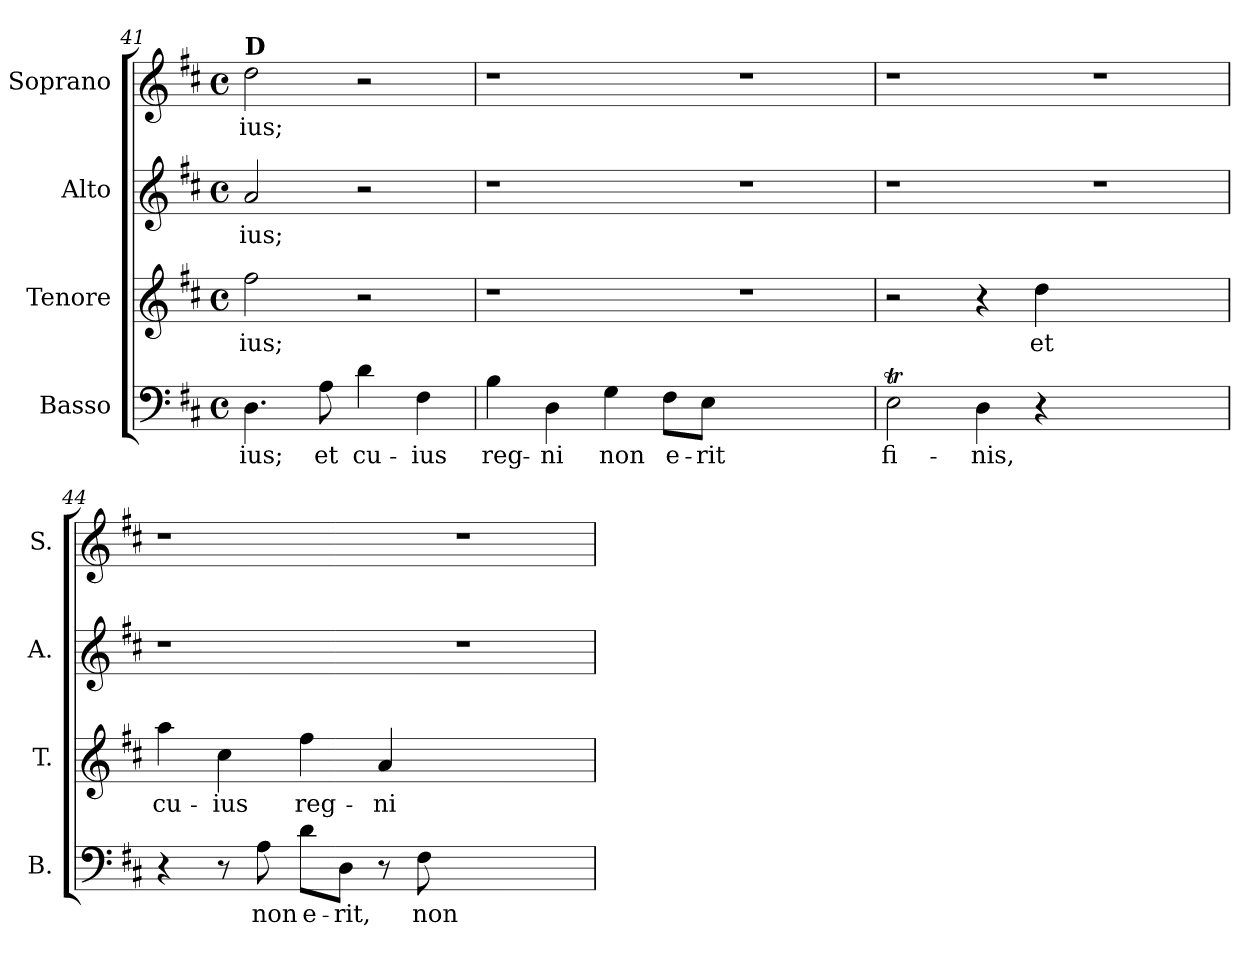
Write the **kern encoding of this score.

**kern	**text	**kern	**text	**kern	**text	**kern	**text
*part4	*part4	*part3	*part3	*part2	*part2	*part1	*part1
*staff4	*staff4	*staff3	*staff3	*staff2	*staff2	*staff1	*staff1
*I"Basso	*	*I"Tenore	*	*I"Alto	*	*I"Soprano	*
*I'B.	*	*I'T.	*	*I'A.	*	*I'S.	*
*clefF4	*	*clefG2	*	*clefG2	*	*clefG2	*
*	*	*ITrd7c12	*	*	*	*	*
*k[f#c#]	*	*k[f#c#]	*	*k[f#c#]	*	*k[f#c#]	*
*D:	*	*D:	*	*D:	*	*D:	*
*M4/4	*	*M4/4	*	*M4/4	*	*M4/4	*
*met(c)	*	*met(c)	*	*met(c)	*	*met(c)	*
=41	=41	=41	=41	=41	=41	=41	=41
!	!LO:LY:b:color=#000000	!	!	!	!	!	!
!	!	!	!LO:LY:b:color=#000000	!	!	!	!
!	!	!	!	!	!LO:LY:b:color=#000000	!	!
!	!	!	!	!	!	!LO:TX:a:B:t=D	!
!	!	!	!	!	!	!	!LO:LY:b:color=#000000
4.Di\	-ius;	2f#i\	-ius;	2ai/	-ius;	2ddi\	-ius;
!	!LO:LY:b:color=#000000	!	!	!	!	!	!
8Ai\	et	.	.	.	.	.	.
!	!LO:LY:b:color=#000000	!	!	!	!	!	!
4di\	cu-	2r	.	2r	.	2r	.
!	!LO:LY:b:color=#000000	!	!	!	!	!	!
4F#i\	-ius	.	.	.	.	.	.
!!LO:PB:g=z
=42	=42	=42	=42	=42	=42	=42	=42
!	!LO:LY:b:color=#000000	!	!	!	!	!	!
4Bi\	reg-	1r	.	1r	.	1r	.
!	!LO:LY:b:color=#000000	!	!	!	!	!	!
4Di\	-ni	.	.	.	.	.	.
!	!LO:LY:b:color=#000000	!	!	!	!	!	!
4Gi\	non	.	.	.	.	.	.
!	!LO:LY:b:color=#000000	!	!	!	!	!	!
8F#i\L	e-	.	.	.	.	.	.
!	!LO:LY:b:color=#000000	!	!	!	!	!	!
8Ei\J	-rit	.	.	.	.	.	.
1ryy	.	1r	.	1r	.	1r	.
=43	=43	=43	=43	=43	=43	=43	=43
!	!LO:LY:b:color=#000000	!	!	!	!	!	!
2ETi\	fi-	2r	.	1r	.	1r	.
!	!LO:LY:b:color=#000000	!	!	!	!	!	!
4Di\	-nis,	4r	.	.	.	.	.
!	!	!	!LO:LY:b:color=#000000	!	!	!	!
4r	.	4di\	et	.	.	.	.
1ryy	.	1ryy	.	1r	.	1r	.
=44	=44	=44	=44	=44	=44	=44	=44
!	!	!	!LO:LY:b:color=#000000	!	!	!	!
4r	.	4ai\	cu-	1r	.	1r	.
!	!	!	!LO:LY:b:color=#000000	!	!	!	!
8r	.	4c#i\	-ius	.	.	.	.
!	!LO:LY:b:color=#000000	!	!	!	!	!	!
8Ai\	non	.	.	.	.	.	.
!	!LO:LY:b:color=#000000	!	!	!	!	!	!
!	!	!	!LO:LY:b:color=#000000	!	!	!	!
8di\L	e-	4f#i\	reg-	.	.	.	.
!	!LO:LY:b:color=#000000	!	!	!	!	!	!
8Di\J	-rit,	.	.	.	.	.	.
!	!	!	!LO:LY:b:color=#000000	!	!	!	!
8r	.	4Ai/	-ni	.	.	.	.
!	!LO:LY:b:color=#000000	!	!	!	!	!	!
8F#i\	non	.	.	.	.	.	.
1ryy	.	1ryy	.	1r	.	1r	.
=	=	=	=	=	=	=	=
*-	*-	*-	*-	*-	*-	*-	*-
